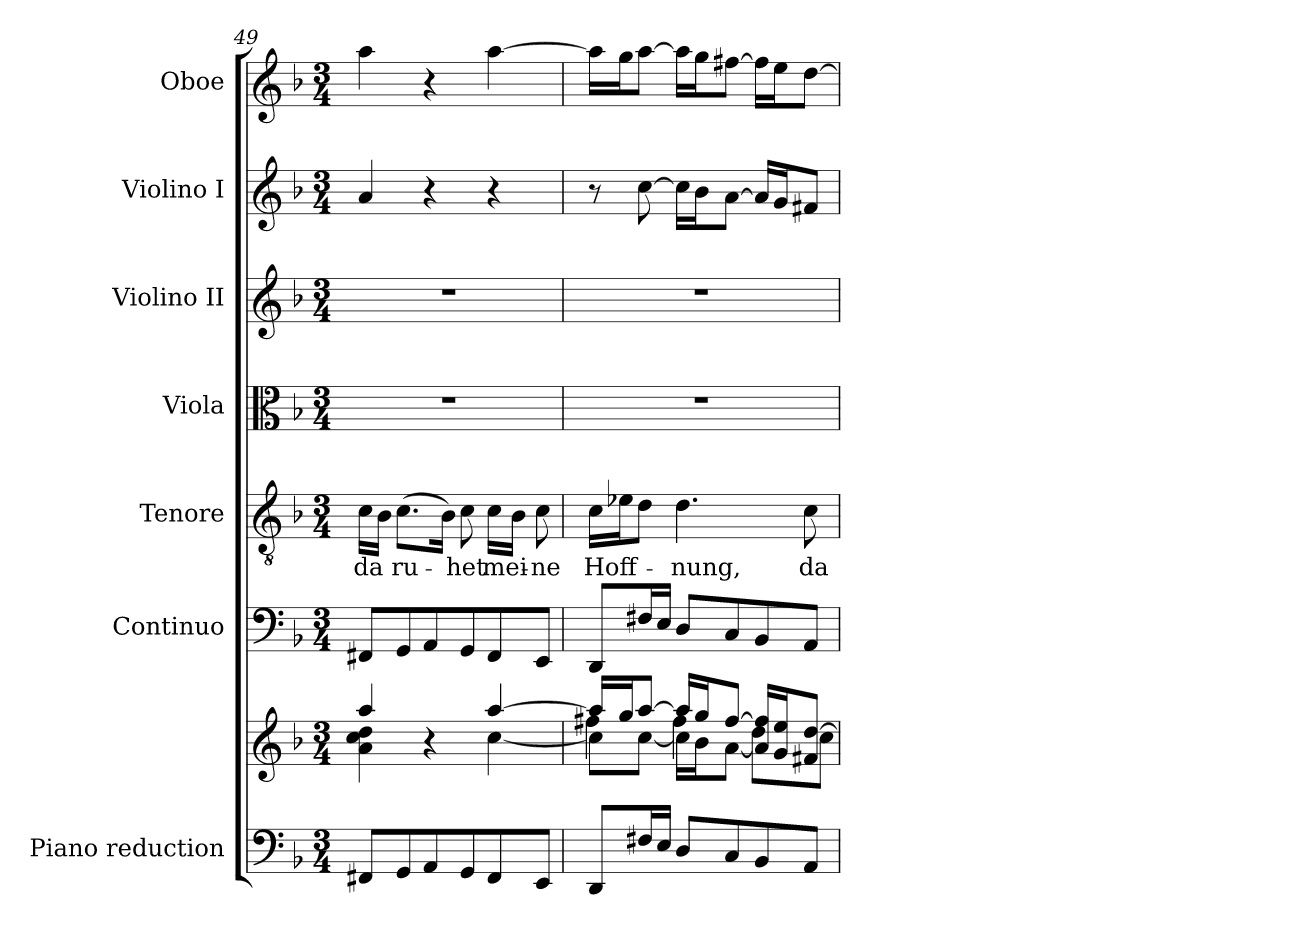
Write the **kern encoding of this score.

**kern	**kern	**kern	**kern	**text	**kern	**kern	**kern	**kern
*part7	*part7	*part6	*part5	*part5	*part4	*part3	*part2	*part1
*staff8	*staff7	*staff6	*staff5	*staff5	*staff4	*staff3	*staff2	*staff1
*I"Piano reduction	*	*I"Continuo	*I"Tenore	*	*I"Viola	*I"Violino II	*I"Violino I	*I"Oboe
*I'Pno	*	*	*	*	*I'Vla	*I'Vln	*I'Vln	*I'Ob
*clefF4	*clefG2	*clefF4	*clefGv2	*	*clefC3	*clefG2	*clefG2	*clefG2
*k[b-]	*k[b-]	*k[b-]	*k[b-]	*	*k[b-]	*k[b-]	*k[b-]	*k[b-]
*M3/4	*M3/4	*M3/4	*M3/4	*	*M3/4	*M3/4	*M3/4	*M3/4
=49	=49	=49	=49	=49	=49	=49	=49	=49
*	*^	*	*	*	*	*	*	*
!	!	!	!	!	!LO:LY:b	!	!	!	!
8FF#X/L	4aa/	4a\ 4cc\ 4dd\	8FF#X/L	16c\LL	da	2.r	2.r	4a/	4aa\
.	.	.	.	16B-\JJ	.	.	.	.	.
!	!	!	!	!	!LO:LY:b	!	!	!	!
8GG/	.	.	8GG/	(8.c\L	ru-	.	.	.	.
8AA/	4r	4ryy	8AA/	.	.	.	.	4r	4r
.	.	.	.	16B-\Jk)	.	.	.	.	.
!	!	!	!	!	!LO:LY:b	!	!	!	!
8GG/	.	.	8GG/	8c\	-het	.	.	.	.
!	!	!	!	!	!LO:LY:b	!	!	!	!
8FF#/	[4aa/	[4cc\	8FF#/	16c\LL	mei-	.	.	4r	[4aa\
.	.	.	.	16B-\JJ	.	.	.	.	.
!	!	!	!	!	!LO:LY:b	!	!	!	!
8EE/J	.	.	8EE/J	8c\	-ne	.	.	.	.
!!LO:LB:g=z
=50	=50	=50	=50	=50	=50	=50	=50	=50	=50
*	*	*^	*	*	*	*	*	*	*
!	!	!	!	!	!	!LO:LY:b	!	!	!	!
8DD/L	16aa/LL]	8cc\L]	4ff#X\	8DD/L	16c\LL	Hoff-	2.r	2.r	8r	16aa\LL]
.	16gg/J	.	.	.	16e-X\J	.	.	.	.	16gg\J
16F#X/L	[8aa/J	[8cc\J	.	16F#X/L	8d\J	.	.	.	[8cc\	[8aa\J
16E/JJ	.	.	.	16E/JJ	.	.	.	.	.	.
!	!	!	!	!	!	!LO:LY:b	!	!	!	!
8D/L	16aa/LL]	16cc\LL]	4ff#\	8D/L	4.d\	-nung,	.	.	16cc\LL]	16aa\LL]
.	16gg/J	16b-\J	.	.	.	.	.	.	16b-\J	16gg\J
8C/	[8ff#/J	[8a\J	.	8C/	.	.	.	.	[8a\J	[8ff#X\J
8BB-/	16a/] 16ff#/]LL	8dd\L	4ryy	8BB-/	.	.	.	.	16a/LL]	16ff#\LL]
.	16g/ 16ee/J	.	.	.	.	.	.	.	16g/J	16ee\J
!	!	!	!	!	!	!LO:LY:b	!	!	!	!
8AA/J	8f#X/ [8dd/J	8cc\J	.	8AA/J	8c\	da	.	.	8f#X/J	[8dd\J
*	*v	*v	*v	*	*	*	*	*	*	*
=	=	=	=	=	=	=	=	=
*-	*-	*-	*-	*-	*-	*-	*-	*-
